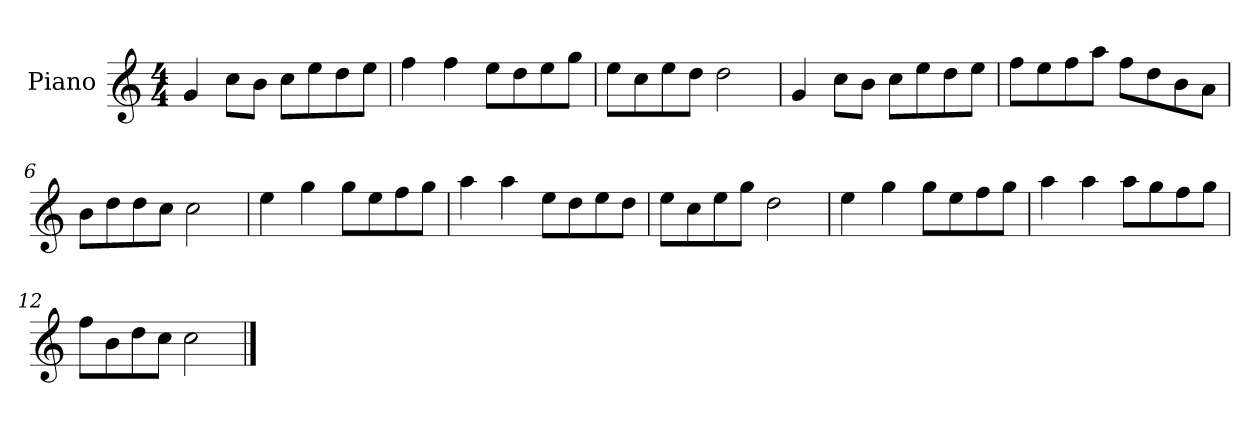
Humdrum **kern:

**kern
*part1
*staff1
*I"Piano
*I'P-no
*clefG2
*k[]
*M4/4
*MM90
=1
4g/
8cc\L
8b\J
8cc\L
8ee\
8dd\
8ee\J
=2
4ff\
4ff\
8ee\L
8dd\
8ee\
8gg\J
=3
8ee\L
8cc\
8ee\
8dd\J
2dd\
=4
4g/
8cc\L
8b\J
8cc\L
8ee\
8dd\
8ee\J
=5
8ff\L
8ee\
8ff\
8aa\J
8ff\L
8dd\
8b\
8a\J
=6
8b\L
8dd\
8dd\
8cc\J
2cc\
!!LO:LB:g=z
=7
4ee\
4gg\
8gg\L
8ee\
8ff\
8gg\J
=8
4aa\
4aa\
8ee\L
8dd\
8ee\
8dd\J
=9
8ee\L
8cc\
8ee\
8gg\J
2dd\
=10
4ee\
4gg\
8gg\L
8ee\
8ff\
8gg\J
=11
4aa\
4aa\
8aa\L
8gg\
8ff\
8gg\J
=12
8ff\L
8b\
8dd\
8cc\J
2cc\
==
*-
